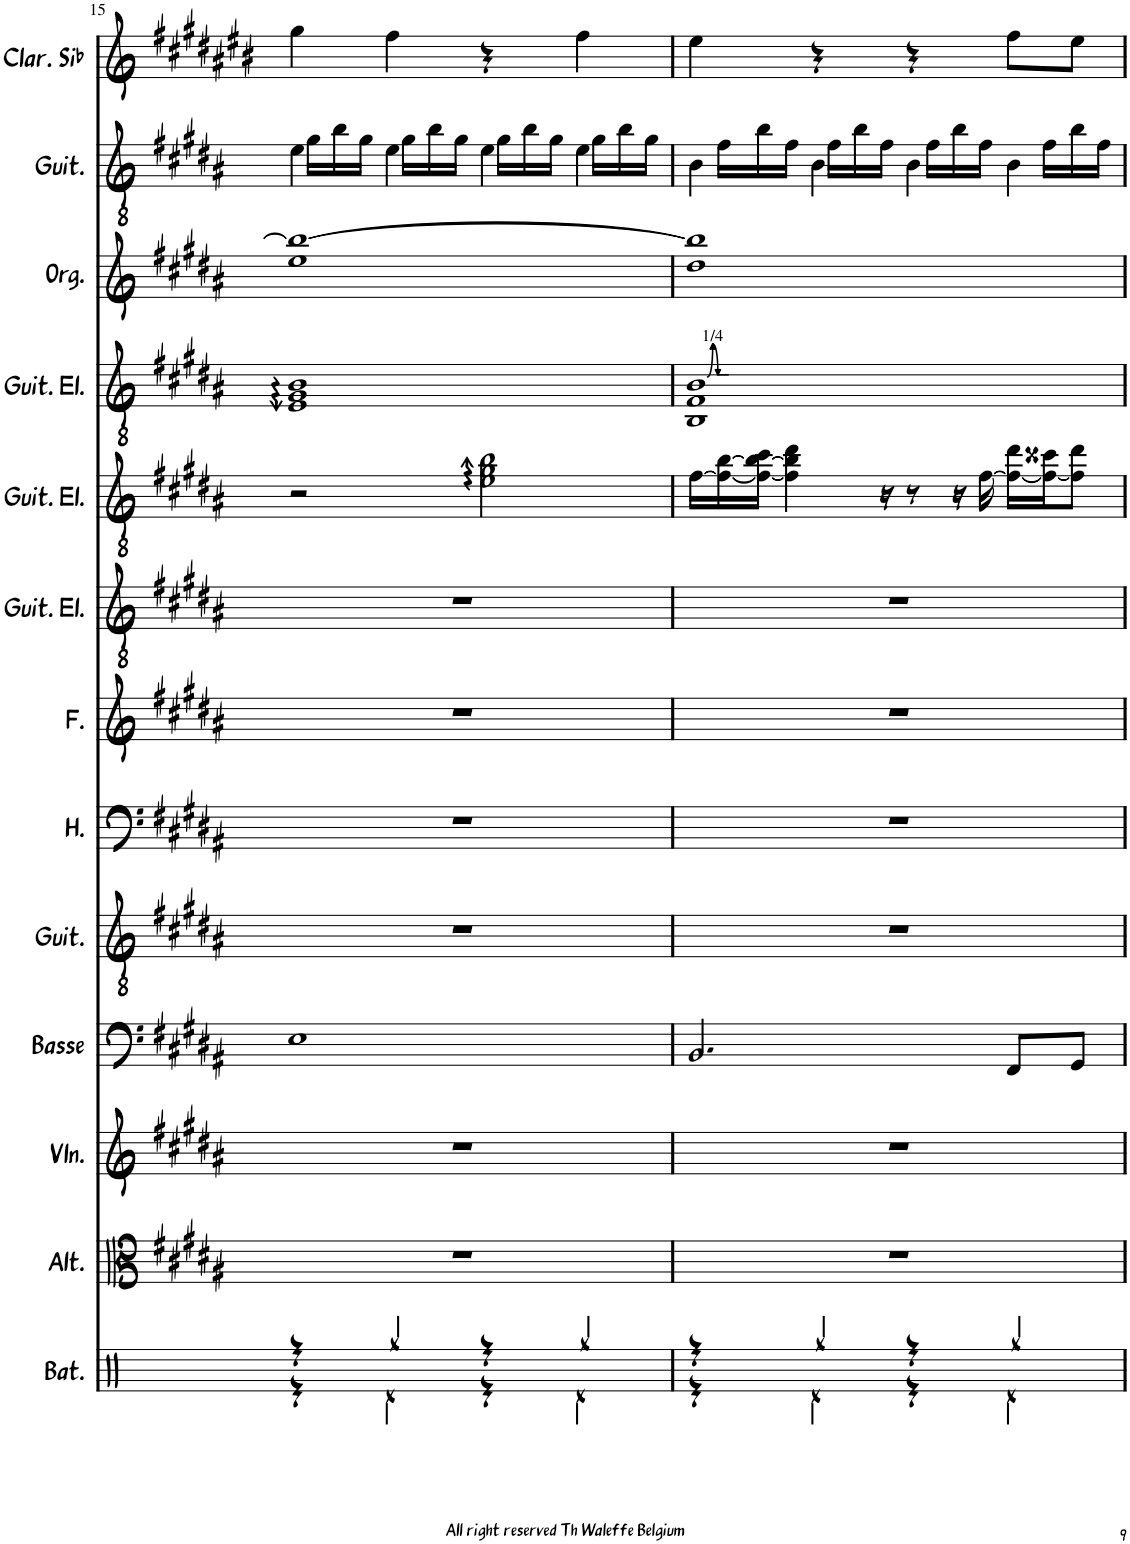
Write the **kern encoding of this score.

**kern	**kern	**kern	**kern	**kern	**kern	**kern	**kern	**kern	**kern	**kern	**kern	**kern
*part13	*part12	*part11	*part10	*part9	*part8	*part7	*part6	*part5	*part4	*part3	*part2	*part1
*staff13	*staff12	*staff11	*staff10	*staff9	*staff8	*staff7	*staff6	*staff5	*staff4	*staff3	*staff2	*staff1
*I"Batterie	*I"Alto	*I"Violon	*I"Basse acoustique	*I"Guitare acoustique	*I"Hommes	*I"Femmes	*I"Guitare électrique	*I"Guitare électrique	*I"Guitare électrique	*I"Orgue	*I"Guitare classique	*I"Clarinette en Sib
*I'Bat.	*I'Alt.	*I'Vln.	*I'Basse	*I'Guit.	*I'H.	*I'F.	*I'Guit. El.	*I'Guit. El.	*I'Guit. El.	*I'Org.	*I'Guit.	*I'Clar. Sib
!!LO:PB:g=z
*clefX	*clefC3	*clefG2	*clefF4	*clefGv2	*clefF4	*clefG2	*clefGv2	*clefGv2	*clefGv2	*clefG2	*clefGv2	*clefG2
*	*	*	*Trd7c12	*	*	*	*	*	*	*	*	*Trd1c2
*k[]	*k[f#c#g#d#a#]	*k[f#c#g#d#a#]	*k[f#c#g#d#a#]	*k[f#c#g#d#a#]	*k[f#c#g#d#a#]	*k[f#c#g#d#a#]	*k[f#c#g#d#a#]	*k[f#c#g#d#a#]	*k[f#c#g#d#a#]	*k[f#c#g#d#a#]	*k[f#c#g#d#a#]	*k[f#c#g#d#a#e#b#]
*M4/4	*M4/4	*M4/4	*M4/4	*M4/4	*M4/4	*M4/4	*M4/4	*M4/4	*M4/4	*M4/4	*M4/4	*M4/4
=15	=15	=15	=15	=15	=15	=15	=15	=15	=15	=15	=15	=15
*^	*	*	*	*	*	*	*	*	*	*	*^	*
4r	4r	1r	1r	1E	1r	1r	1r	1r	2r	1E 1G# 1B	1ee 1bb_	4e\	16ryy	4gg#\
.	.	.	.	.	.	.	.	.	.	.	.	.	16g#\LL	.
.	.	.	.	.	.	.	.	.	.	.	.	.	16b\	.
.	.	.	.	.	.	.	.	.	.	.	.	.	16g#\JJ	.
4Rgg/	4Rd\	.	.	.	.	.	.	.	.	.	.	4e\	16ryy	4ff#\
.	.	.	.	.	.	.	.	.	.	.	.	.	16g#\LL	.
.	.	.	.	.	.	.	.	.	.	.	.	.	16b\	.
.	.	.	.	.	.	.	.	.	.	.	.	.	16g#\JJ	.
4r	4r	.	.	.	.	.	.	.	2e\ 2g#\ 2b\	.	.	4e\	16ryy	4r
.	.	.	.	.	.	.	.	.	.	.	.	.	16g#\LL	.
.	.	.	.	.	.	.	.	.	.	.	.	.	16b\	.
.	.	.	.	.	.	.	.	.	.	.	.	.	16g#\JJ	.
4Rgg/	4Rd\	.	.	.	.	.	.	.	.	.	.	4e\	16ryy	4ff#\
.	.	.	.	.	.	.	.	.	.	.	.	.	16g#\LL	.
.	.	.	.	.	.	.	.	.	.	.	.	.	16b\	.
.	.	.	.	.	.	.	.	.	.	.	.	.	16g#\JJ	.
=16	=16	=16	=16	=16	=16	=16	=16	=16	=16	=16	=16	=16	=16	=16
4r	4r	1r	1r	2.BB/	1r	1r	1r	1r	[16f#\LL	1BB 1F# 1B	1dd# 1bb]	4B\	16ryy	4ee#\
.	.	.	.	.	.	.	.	.	16f#\_ [16b\	.	.	.	16f#\LL	.
.	.	.	.	.	.	.	.	.	16f#\_ 16b\_ 16cc#\JJ	.	.	.	16b\	.
.	.	.	.	.	.	.	.	.	4f#\] 4b\] 4dd#\	.	.	.	16f#\JJ	.
4Rgg/	4Rd\	.	.	.	.	.	.	.	.	.	.	4B\	16ryy	4r
.	.	.	.	.	.	.	.	.	.	.	.	.	16f#\LL	.
.	.	.	.	.	.	.	.	.	.	.	.	.	16b\	.
.	.	.	.	.	.	.	.	.	16r	.	.	.	16f#\JJ	.
4r	4r	.	.	.	.	.	.	.	8r	.	.	4B\	16ryy	4r
.	.	.	.	.	.	.	.	.	.	.	.	.	16f#\LL	.
.	.	.	.	.	.	.	.	.	16r	.	.	.	16b\	.
.	.	.	.	.	.	.	.	.	[16f#\	.	.	.	16f#\JJ	.
4Rgg/	4Rd\	.	.	8FF#/L	.	.	.	.	16f#\_ 16dd#\LL	.	.	4B\	16ryy	8ff#\L
.	.	.	.	.	.	.	.	.	16f#\_ 16cc##X\J	.	.	.	16f#\LL	.
.	.	.	.	8GG#/J	.	.	.	.	8f#\] 8dd#\J	.	.	.	16b\	8ee#\J
.	.	.	.	.	.	.	.	.	.	.	.	.	16f#\JJ	.
*v	*v	*	*	*	*	*	*	*	*	*	*	*v	*v	*
=	=	=	=	=	=	=	=	=	=	=	=	=
*-	*-	*-	*-	*-	*-	*-	*-	*-	*-	*-	*-	*-
